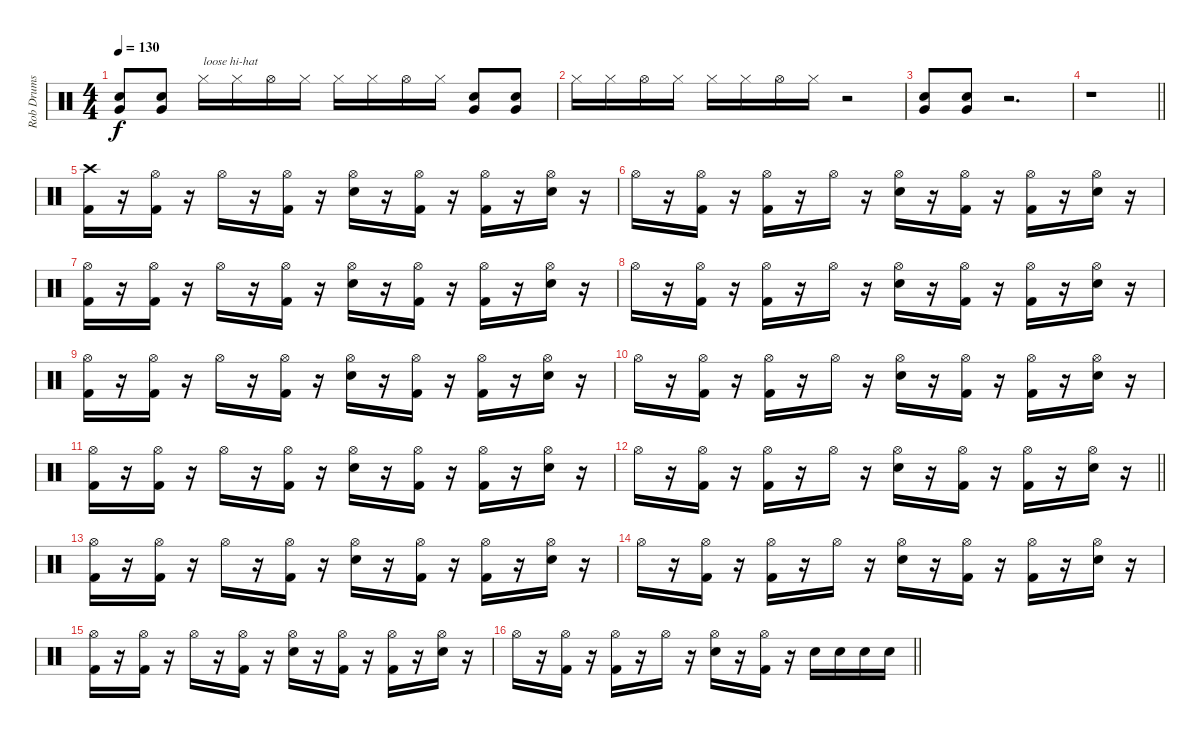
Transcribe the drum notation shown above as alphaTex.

\track ("Rob Drums" "Rob Drums") {instrument percussion}
\staff {score}
\articulation defaults
\ts (4 4)
\tempo 130
\clef neutral
\ks c
("Electric Snare (hit)" "Very Low Tom (hit)").8{dy f} ("Electric Snare (hit)" "Very Low Tom (hit)").8 "Hi-Hat (closed)".16{txt "loose hi-hat"} "Hi-Hat (closed)".16 "Hi-Hat (open)".16 "Hi-Hat (closed)".16 "Hi-Hat (closed)".16 "Hi-Hat (closed)".16 "Hi-Hat (open)".16 "Hi-Hat (closed)".16 ("Electric Snare (hit)" "Very Low Tom (hit)").8 ("Electric Snare (hit)" "Very Low Tom (hit)").8 |
"Hi-Hat (closed)".16 "Hi-Hat (closed)".16 "Hi-Hat (open)".16 "Hi-Hat (closed)".16 "Hi-Hat (closed)".16 "Hi-Hat (closed)".16 "Hi-Hat (open)".16 "Hi-Hat (closed)".16 r.2 |
("Electric Snare (hit)" "Very Low Tom (hit)").8 ("Electric Snare (hit)" "Very Low Tom (hit)").8 r.2{d} |
\barLineRight lightlight
r.1 |
("Crash high (hit)" "Kick (hit) 2").16 r.16 ("Hi-Hat (open)" "Kick (hit) 2").16 r.16 "Hi-Hat (open)".16 r.16 ("Hi-Hat (open)" "Kick (hit) 2").16 r.16 ("Hi-Hat (open)" "Electric Snare (hit)").16 r.16 ("Hi-Hat (open)" "Kick (hit) 2").16 r.16 ("Hi-Hat (open)" "Kick (hit) 2").16 r.16 ("Hi-Hat (open)" "Electric Snare (hit)").16 r.16 |
"Hi-Hat (open)".16 r.16 ("Hi-Hat (open)" "Kick (hit) 2").16 r.16 ("Hi-Hat (open)" "Kick (hit) 2").16 r.16 "Hi-Hat (open)".16 r.16 ("Hi-Hat (open)" "Electric Snare (hit)").16 r.16 ("Hi-Hat (open)" "Kick (hit) 2").16 r.16 ("Hi-Hat (open)" "Kick (hit) 2").16 r.16 ("Hi-Hat (open)" "Electric Snare (hit)").16 r.16 |
("Hi-Hat (open)" "Kick (hit) 2").16 r.16 ("Hi-Hat (open)" "Kick (hit) 2").16 r.16 "Hi-Hat (open)".16 r.16 ("Hi-Hat (open)" "Kick (hit) 2").16 r.16 ("Hi-Hat (open)" "Electric Snare (hit)").16 r.16 ("Hi-Hat (open)" "Kick (hit) 2").16 r.16 ("Hi-Hat (open)" "Kick (hit) 2").16 r.16 ("Hi-Hat (open)" "Electric Snare (hit)").16 r.16 |
"Hi-Hat (open)".16 r.16 ("Hi-Hat (open)" "Kick (hit) 2").16 r.16 ("Hi-Hat (open)" "Kick (hit) 2").16 r.16 "Hi-Hat (open)".16 r.16 ("Hi-Hat (open)" "Electric Snare (hit)").16 r.16 ("Hi-Hat (open)" "Kick (hit) 2").16 r.16 ("Hi-Hat (open)" "Kick (hit) 2").16 r.16 ("Hi-Hat (open)" "Electric Snare (hit)").16 r.16 |
("Hi-Hat (open)" "Kick (hit) 2").16 r.16 ("Hi-Hat (open)" "Kick (hit) 2").16 r.16 "Hi-Hat (open)".16 r.16 ("Hi-Hat (open)" "Kick (hit) 2").16 r.16 ("Hi-Hat (open)" "Electric Snare (hit)").16 r.16 ("Hi-Hat (open)" "Kick (hit) 2").16 r.16 ("Hi-Hat (open)" "Kick (hit) 2").16 r.16 ("Hi-Hat (open)" "Electric Snare (hit)").16 r.16 |
"Hi-Hat (open)".16 r.16 ("Hi-Hat (open)" "Kick (hit) 2").16 r.16 ("Hi-Hat (open)" "Kick (hit) 2").16 r.16 "Hi-Hat (open)".16 r.16 ("Hi-Hat (open)" "Electric Snare (hit)").16 r.16 ("Hi-Hat (open)" "Kick (hit) 2").16 r.16 ("Hi-Hat (open)" "Kick (hit) 2").16 r.16 ("Hi-Hat (open)" "Electric Snare (hit)").16 r.16 |
("Hi-Hat (open)" "Kick (hit) 2").16 r.16 ("Hi-Hat (open)" "Kick (hit) 2").16 r.16 "Hi-Hat (open)".16 r.16 ("Hi-Hat (open)" "Kick (hit) 2").16 r.16 ("Hi-Hat (open)" "Electric Snare (hit)").16 r.16 ("Hi-Hat (open)" "Kick (hit) 2").16 r.16 ("Hi-Hat (open)" "Kick (hit) 2").16 r.16 ("Hi-Hat (open)" "Electric Snare (hit)").16 r.16 |
\barLineRight lightlight "Hi-Hat (open)".16
r.16 ("Hi-Hat (open)" "Kick (hit) 2").16 r.16 ("Hi-Hat (open)" "Kick (hit) 2").16 r.16 "Hi-Hat (open)".16 r.16 ("Hi-Hat (open)" "Electric Snare (hit)").16 r.16 ("Hi-Hat (open)" "Kick (hit) 2").16 r.16 ("Hi-Hat (open)" "Kick (hit) 2").16 r.16 ("Hi-Hat (open)" "Electric Snare (hit)").16 r.16 |
("Hi-Hat (open)" "Kick (hit) 2").16 r.16 ("Hi-Hat (open)" "Kick (hit) 2").16 r.16 "Hi-Hat (open)".16 r.16 ("Hi-Hat (open)" "Kick (hit) 2").16 r.16 ("Hi-Hat (open)" "Electric Snare (hit)").16 r.16 ("Hi-Hat (open)" "Kick (hit) 2").16 r.16 ("Hi-Hat (open)" "Kick (hit) 2").16 r.16 ("Hi-Hat (open)" "Electric Snare (hit)").16 r.16 |
"Hi-Hat (open)".16 r.16 ("Hi-Hat (open)" "Kick (hit) 2").16 r.16 ("Hi-Hat (open)" "Kick (hit) 2").16 r.16 "Hi-Hat (open)".16 r.16 ("Hi-Hat (open)" "Electric Snare (hit)").16 r.16 ("Hi-Hat (open)" "Kick (hit) 2").16 r.16 ("Hi-Hat (open)" "Kick (hit) 2").16 r.16 ("Hi-Hat (open)" "Electric Snare (hit)").16 r.16 |
("Hi-Hat (open)" "Kick (hit) 2").16 r.16 ("Hi-Hat (open)" "Kick (hit) 2").16 r.16 "Hi-Hat (open)".16 r.16 ("Hi-Hat (open)" "Kick (hit) 2").16 r.16 ("Hi-Hat (open)" "Electric Snare (hit)").16 r.16 ("Hi-Hat (open)" "Kick (hit) 2").16 r.16 ("Hi-Hat (open)" "Kick (hit) 2").16 r.16 ("Hi-Hat (open)" "Electric Snare (hit)").16 r.16 |
\barLineRight lightlight "Hi-Hat (open)".16
r.16 ("Hi-Hat (open)" "Kick (hit) 2").16 r.16 ("Hi-Hat (open)" "Kick (hit) 2").16 r.16 "Hi-Hat (open)".16 r.16 ("Hi-Hat (open)" "Electric Snare (hit)").16 r.16 ("Hi-Hat (open)" "Kick (hit) 2").16 r.16 "Electric Snare (hit)".16 "Electric Snare (hit)".16 "Electric Snare (hit)".16 "Electric Snare (hit)".16
